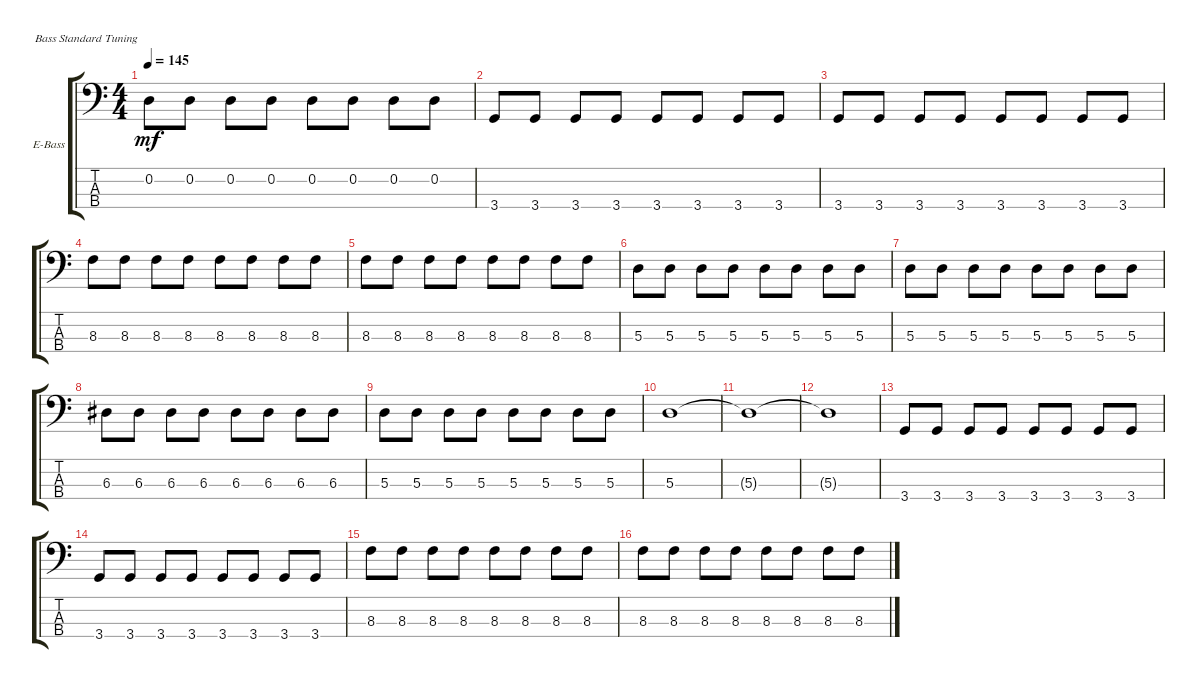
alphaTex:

\bracketExtendMode groupsimilarinstruments
\firstSystemTrackNameOrientation horizontal
\otherSystemsTrackNameOrientation horizontal
\track ("Electric Bass" "E-Bass") {solo instrument electricbassfinger}
\staff {score tabs}
\tuning (G2 D2 A1 E1)
\ts (4 4)
\tempo 145
\clef f4
\scale
0.333333
\ks c
0.2.8{dy mf} 0.2.8 0.2.8 0.2.8 0.2.8 0.2.8 0.2.8 0.2.8 |
\scale
0.333333 3.4.8 3.4.8 3.4.8 3.4.8 3.4.8 3.4.8 3.4.8 3.4.8 |
\scale
0.333333 3.4.8 3.4.8 3.4.8 3.4.8 3.4.8 3.4.8 3.4.8 3.4.8 |
\scale
0.333333 8.3.8 8.3.8 8.3.8 8.3.8 8.3.8 8.3.8 8.3.8 8.3.8 |
\scale
0.333333 8.3.8 8.3.8 8.3.8 8.3.8 8.3.8 8.3.8 8.3.8 8.3.8 |
\scale
0.333333 5.3.8 5.3.8 5.3.8 5.3.8 5.3.8 5.3.8 5.3.8 5.3.8 |
\scale
0.333333 5.3.8 5.3.8 5.3.8 5.3.8 5.3.8 5.3.8 5.3.8 5.3.8 |
\scale
0.333333 6.3.8 6.3.8 6.3.8 6.3.8 6.3.8 6.3.8 6.3.8 6.3.8 |
\scale
0.333333 5.3.8 5.3.8 5.3.8 5.3.8 5.3.8 5.3.8 5.3.8 5.3.8 |
\scale
0.333333 5.3.1 |
\scale
0.333333 5.3{t}.1 |
\scale
0.333333 5.3{t}.1 |
3.4.8 3.4.8 3.4.8 3.4.8 3.4.8 3.4.8 3.4.8 3.4.8 |
3.4.8 3.4.8 3.4.8 3.4.8 3.4.8 3.4.8 3.4.8 3.4.8 |
8.3.8 8.3.8 8.3.8 8.3.8 8.3.8 8.3.8 8.3.8 8.3.8 |
8.3.8 8.3.8 8.3.8 8.3.8 8.3.8 8.3.8 8.3.8 8.3.8
